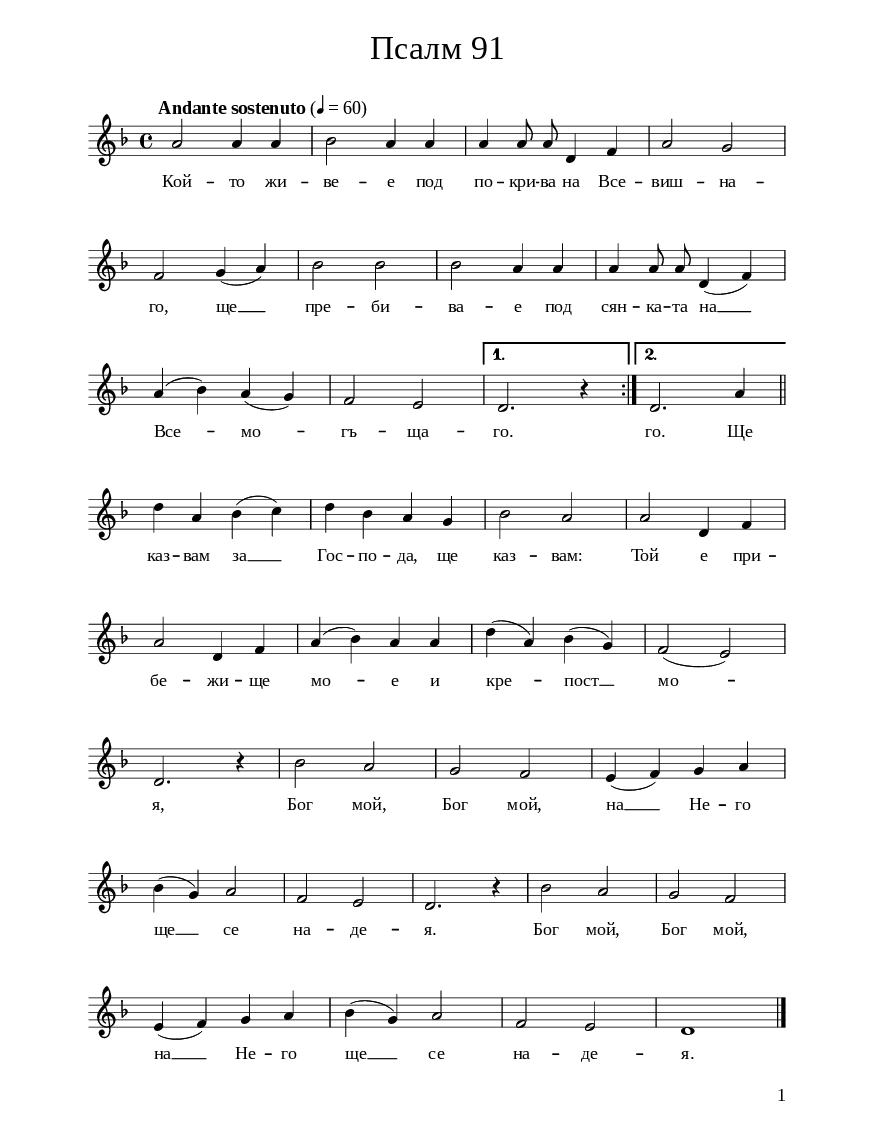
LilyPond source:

\version "2.24.2"

% include paper part and global functions
\include "include/globals.ily"

\bookpart {
  \label #'ref057
  \tocItem \markup "Псалм 91"
  \include "include/bookpart-paper.ily"
  \score {
    \include "include/score-layout.ily"

    \new Voice \relative a' {
      \clef treble
      \key d \minor
      \time 4/4
      \tempoFunc "Andante sostenuto" 4 "60"
      \repeat volta 2 {
        a2 a4 a4 | bes2 a4 a4 | a4 \autoBeamOff a8 a8 d,4 f4 |  a2 g2 |\break
        f2 g4 ( a4 ) | bes2 bes2 | bes2 a4 a4 | a4 a8 a8 d,4 ( f4 ) | \break
        a4 ( bes4 ) a4 ( g4 ) |  f2 e2 |
      }
      \alternative {
        { d2. r4 | }
        { d2. a'4 | \bar "||" \break }
      }

      d4 a4 bes4 ( c4 ) | d4 bes4 a4 g4 | bes2 a2 | a2 d,4 f4 | \break
      a2 d,4 f4 | a4 ( bes4 ) a4 a4 | d4 ( a4 ) bes4 ( g4 ) | f2 ( e2 ) | \break
      d2. r4 | bes'2 a2 | g2 f2 |  e4 ( f4 ) g4 a4 | \break
      bes4 ( g4 ) a2 | f2 e2 | d2. r4 | bes'2 a2 | g2 f2 | \break
      e4 ( f4 ) g4 a4 | bes4 ( g4 ) a2 | f2 e2 | d1| \bar "|." \break
    }

    \addlyrics {
      Кой -- то жи -- ве -- е под по -- кри -- ва на Все -- виш -- на --
      го, ще __ пре -- би -- ва -- е под сян -- ка -- та на __
      Все -- мо -- гъ -- ща -- го. го. Ще
      каз -- вам за __ Гос -- по -- да, ще каз -- вам: Той е при --
      бе -- жи -- ще мо -- е и кре -- пост __ мо --
      я, Бог мой, Бог мой, на __ Не -- го
      ще __ се на -- де -- я. Бог мой, Бог мой,
      на __ Не -- го ще __ се на -- де -- я.
    }

    \header {
      title = \titleFunc "Псалм 91" "Psalm 91"
    }

    \midi{}

  } % score
  

} % bookpart
